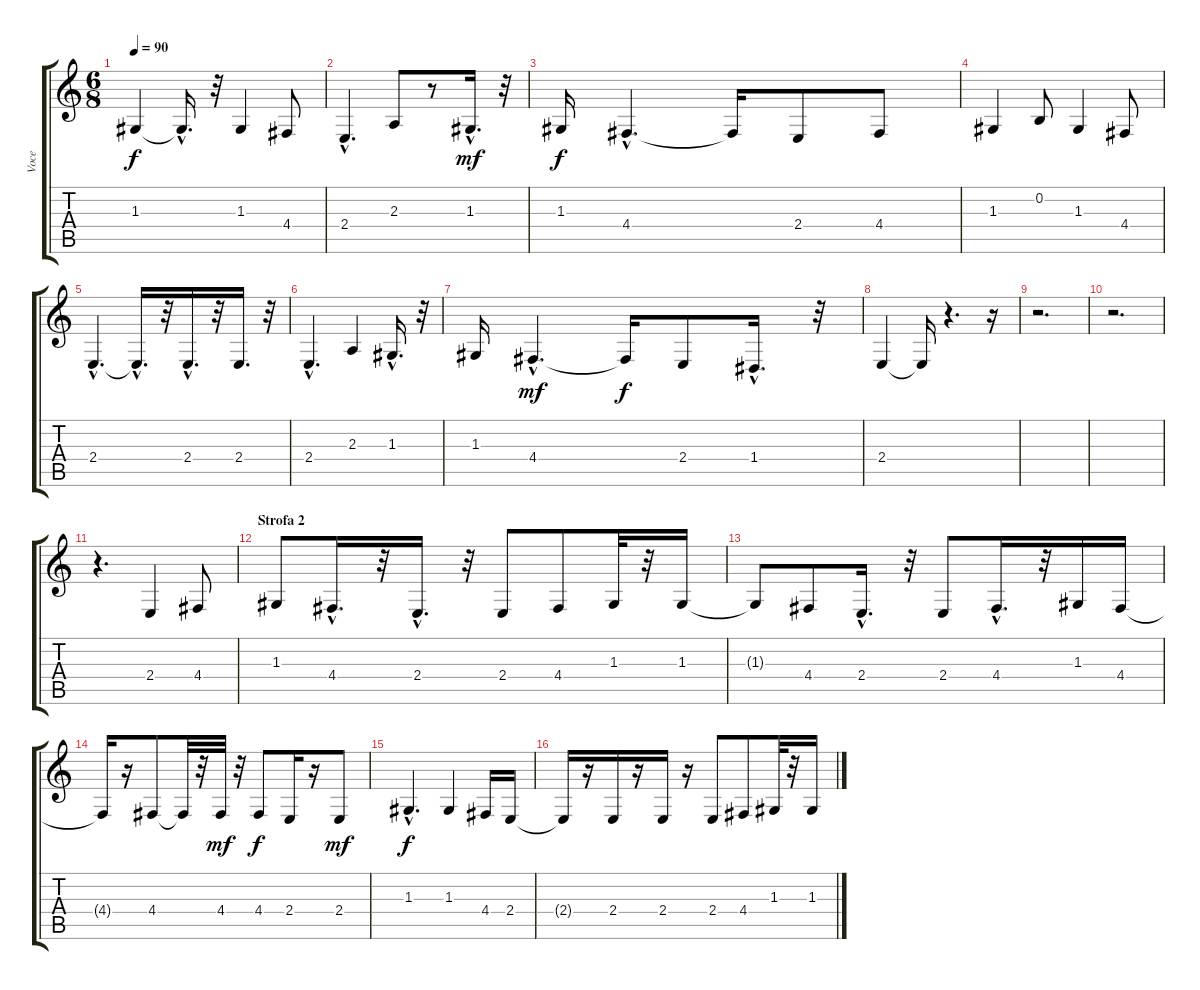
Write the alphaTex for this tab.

\track ("Voce" "Voce") {instrument lead2sawtooth}
\staff {score tabs}
\tuning (E4 B3 G3 D3 A2 E2) {hide}
\ts (6 8)
\tempo 90
\clef g2
\ks c
1.3{t}.4{dy f} 1.3{hac t}.16{d} r.32 1.3.4 4.4.8 |
2.4{hac}.4{d} 2.3.8 r.8 1.3{hac}.16{d dy mf} r.32 |
1.3.16{dy f} 4.4{hac}.4{d} 4.4{t}.16 2.4.8 4.4.8 |
1.3.4 0.2.8 1.3.4 4.4.8 |
2.4{hac}.4{d} 2.4{hac t}.16{d} r.32 2.4{hac}.16{d} r.32 2.4.16{d} r.32 |
2.4{hac}.4{d} 2.3.4 1.3{hac}.16{d} r.32 |
1.3.16 4.4{hac}.4{d dy mf} 4.4{t}.16{dy f} 2.4.8 1.4{hac}.16{d} r.32 |
2.4.4 2.4{t}.16 r.4{d} r.16 |
r.2{d} |
r.2{d} |
r.4{d} 2.4.4 4.4.8 |
\section ("" "Strofa 2")
1.3.8 4.4{hac}.16{d} r.32 2.4{hac}.16{d} r.32 2.4.8 4.4.8 1.3.32 r.32 1.3.16 |
1.3{t}.8 4.4.8 2.4{hac}.16{d} r.32 2.4.8 4.4{hac}.16{d} r.32 1.3.16 4.4.16 |
4.4{t}.16 r.16 4.4.8 4.4{t}.32 r.32 4.4.32{dy mf} r.32 4.4.8{dy f} 2.4.16 r.16 2.4.8{dy mf} |
1.3{hac}.4{d dy f} 1.3.4 4.4.16 2.4.16 |
2.4{t}.16 r.16 2.4.16 r.16 2.4.16 r.16 2.4.8 4.4.8 1.3.32 r.32 1.3.16
